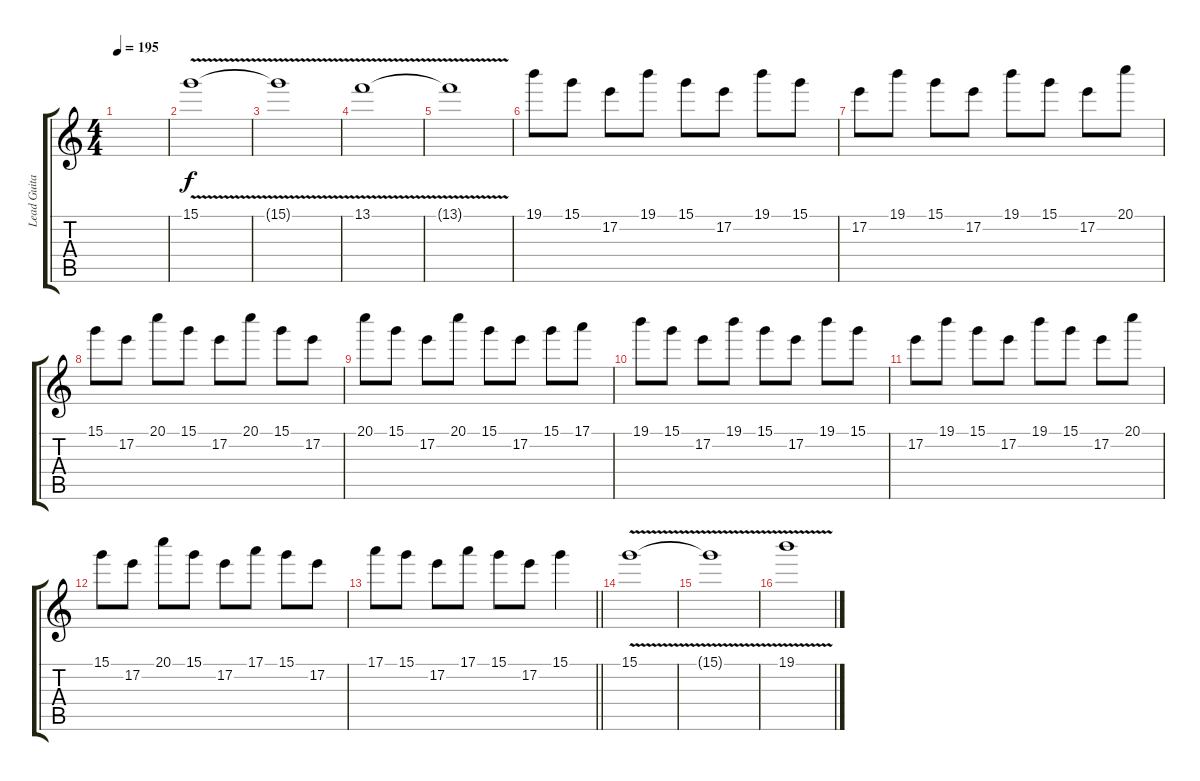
\track ("Lead Guitar" "Lead Guita") {instrument distortionguitar}
\staff {score tabs}
\tuning (E4 B3 G3 D3 A2 D2) {hide}
\ts (4 4)
\tempo 195
\clef g2
\ks c
|
15.1{v}.1 |
15.1{v t}.1 |
13.1{v}.1 |
13.1{v t}.1 |
19.1.8 15.1.8 17.2.8 19.1.8 15.1.8 17.2.8 19.1.8 15.1.8 |
17.2.8 19.1.8 15.1.8 17.2.8 19.1.8 15.1.8 17.2.8 20.1.8 |
15.1.8 17.2.8 20.1.8 15.1.8 17.2.8 20.1.8 15.1.8 17.2.8 |
20.1.8 15.1.8 17.2.8 20.1.8 15.1.8 17.2.8 15.1.8 17.1.8 |
19.1.8 15.1.8 17.2.8 19.1.8 15.1.8 17.2.8 19.1.8 15.1.8 |
17.2.8 19.1.8 15.1.8 17.2.8 19.1.8 15.1.8 17.2.8 20.1.8 |
15.1.8 17.2.8 20.1.8 15.1.8 17.2.8 17.1.8 15.1.8 17.2.8 |
\barLineRight lightlight
17.1.8 15.1.8 17.2.8 17.1.8 15.1.8 17.2.8 15.1.4 |
15.1{v}.1 |
15.1{v t}.1 |
19.1{v}.1
